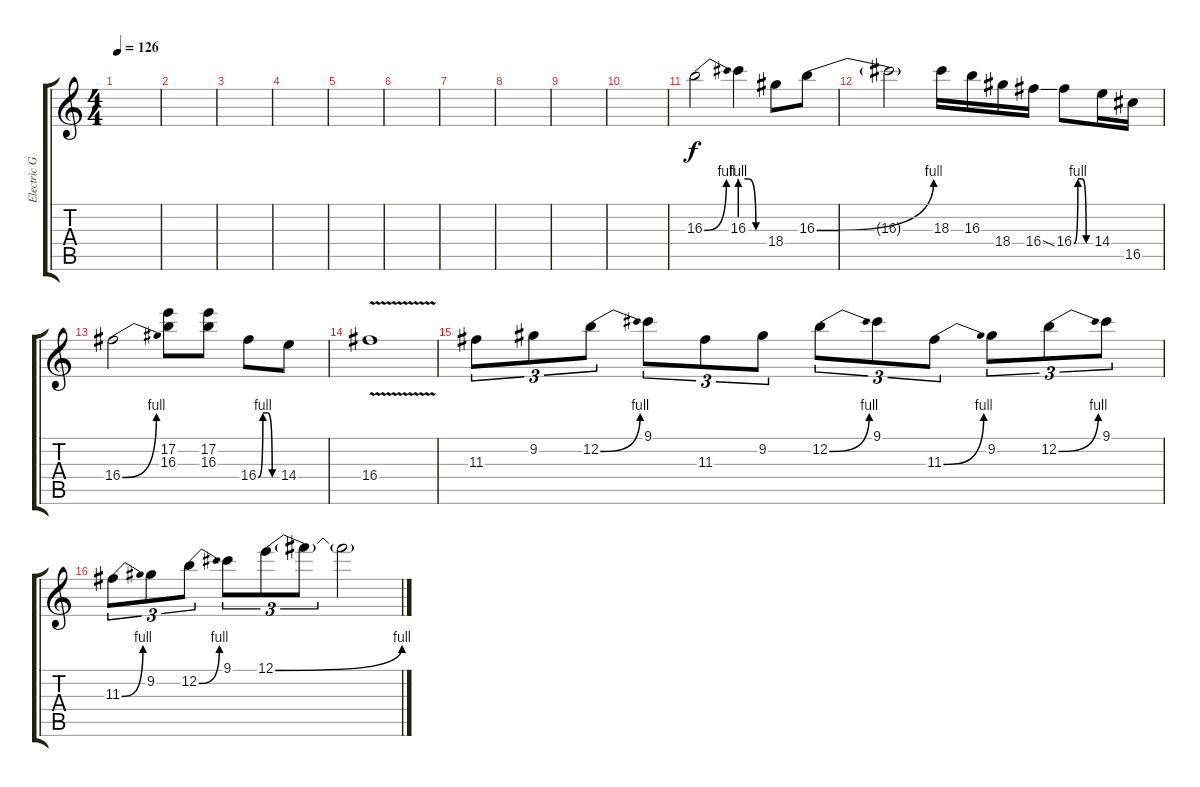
\track ("Electric Guitar Solo" "Electric G") {instrument distortionguitar}
\staff {score tabs}
\tuning (E4 B3 G3 D3 A2 E2) {hide}
\ts (4 4)
\tempo 126
\clef g2
\ks c
|
|
|
|
|
|
|
|
|
|
16.3{be (bend 0 0 60 4)}.2 16.3{be (custom 0 4 20 4 40 0 60 0)}.4 18.4.8 16.3{be (bend 0 0 60 4)}.8 |
16.3{t}.2 18.3.16 16.3.16 18.4.16 16.4{ss}.16 16.4{be (custom 0 0 15 4 30 4 45 0 60 0)}.8 14.4.16 16.5.16 |
16.4{be (bend 0 0 60 4)}.2 (17.2 16.3).8 (17.2 16.3).8 16.4{be (custom 0 0 15 4 30 4 45 0 60 0)}.8 14.4.8 |
16.4{v}.1 |
11.3.8{tu (3 2)} 9.2.8{tu (3 2)} 12.2{be (bend 0 0 60 4)}.8{tu (3 2)} 9.1.8{tu (3 2)} 11.3.8{tu (3 2)} 9.2.8{tu (3 2)} 12.2{be (bend 0 0 60 4)}.8{tu (3 2)} 9.1.8{tu (3 2)} 11.3{be (bend 0 0 60 4)}.8{tu (3 2)} 9.2.8{tu (3 2)} 12.2{be (bend 0 0 60 4)}.8{tu (3 2)} 9.1.8{tu (3 2)} |
11.3{be (bend 0 0 60 4)}.8{tu (3 2)} 9.2.8{tu (3 2)} 12.2{be (bend 0 0 60 4)}.8{tu (3 2)} 9.1.8{tu (3 2)} 12.1{be (bend 0 0 60 4)}.8{tu (3 2)} 12.1{t}.8{tu (3 2)} 12.1{t}.2
